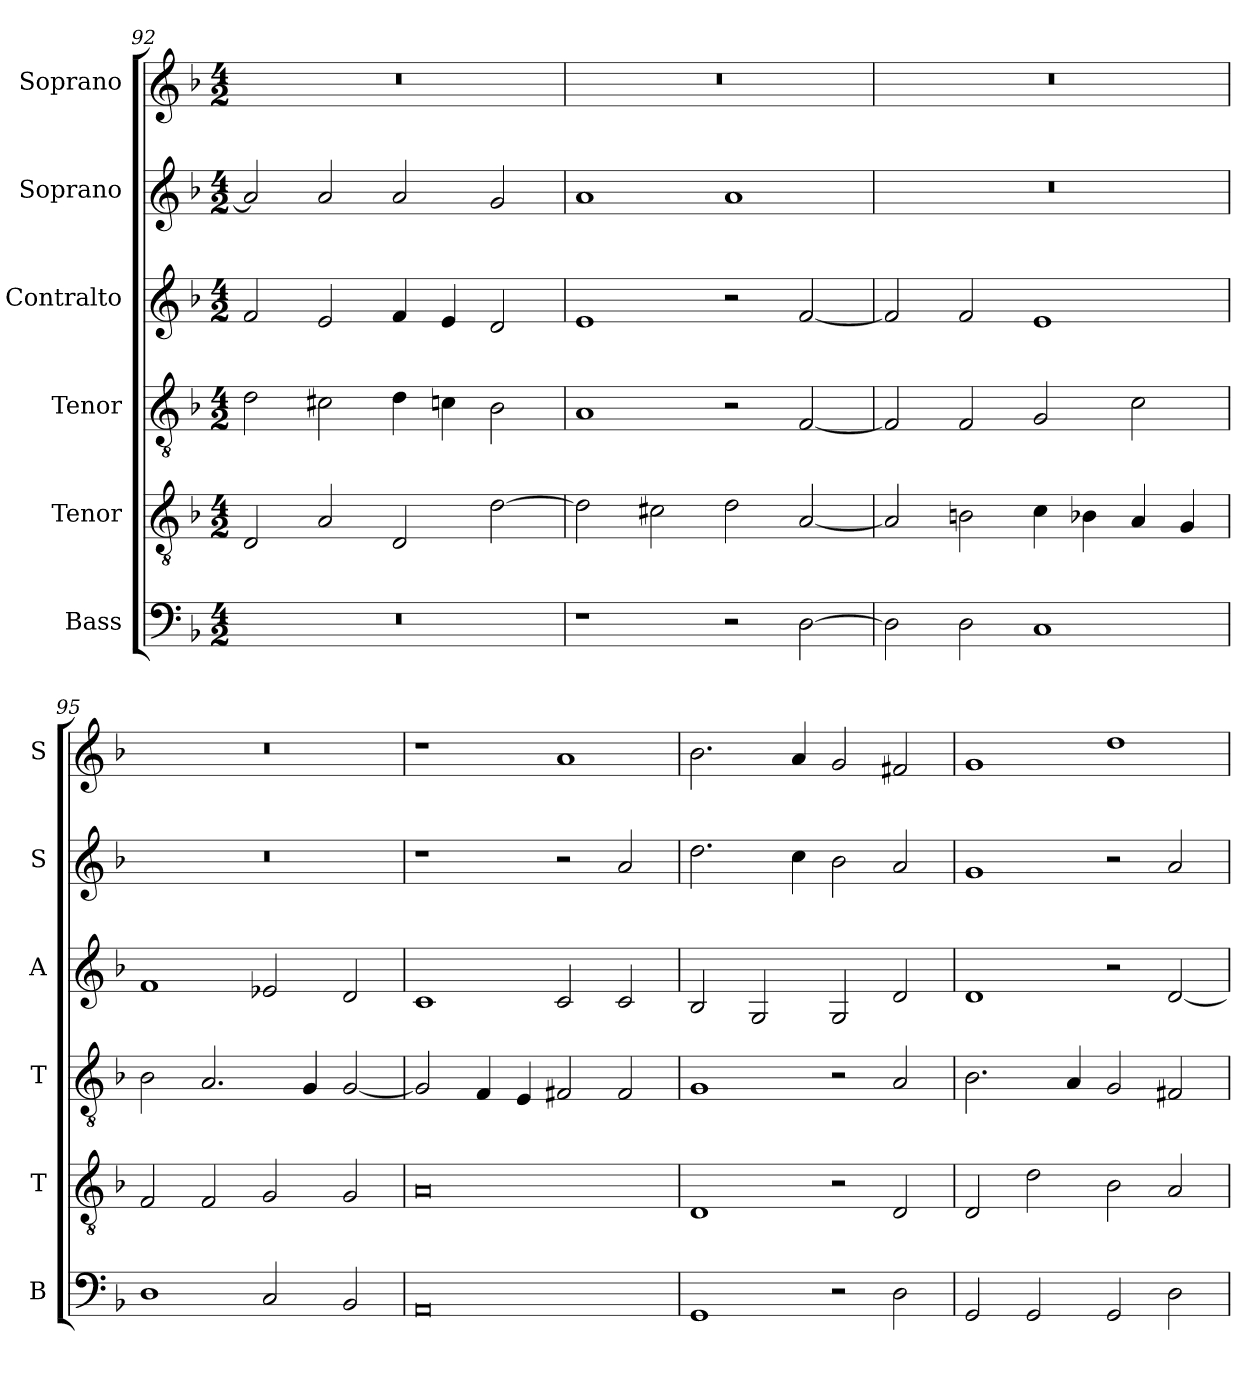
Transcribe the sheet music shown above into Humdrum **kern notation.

**kern	**kern	**kern	**kern	**kern	**kern
*part6	*part5	*part4	*part3	*part2	*part1
*staff6	*staff5	*staff4	*staff3	*staff2	*staff1
*I"Bass	*I"Tenor	*I"Tenor	*I"Contralto	*I"Soprano	*I"Soprano
*I'B	*I'T	*I'T	*I'A	*I'S	*I'S
*clefF4	*clefGv2	*clefGv2	*clefG2	*clefG2	*clefG2
*k[b-]	*k[b-]	*k[b-]	*k[b-]	*k[b-]	*k[b-]
*G:dor	*G:dor	*G:dor	*G:dor	*G:dor	*G:dor
*M4/2	*M4/2	*M4/2	*M4/2	*M4/2	*M4/2
=92	=92	=92	=92	=92	=92
0r	2D	2d	2f	2a]	0r
.	2A	2c#X	2e	2a	.
.	2D	4d	4f	2a	.
.	.	4cn	4e	.	.
.	[2d	2B-	2d	2g	.
=93	=93	=93	=93	=93	=93
1r	2d]	1A	1e	1a	0r
.	2c#X	.	.	.	.
2r	2d	2r	2r	1a	.
[2D	[2A	[2F	[2f	.	.
=94	=94	=94	=94	=94	=94
2D]	2A]	2F]	2f]	0r	0r
2D	2Bn	2F	2f	.	.
1C	4c	2G	1e	.	.
.	4B-X	.	.	.	.
.	4A	2c	.	.	.
.	4G	.	.	.	.
=95	=95	=95	=95	=95	=95
1D	2F	2B-	1f	0r	0r
.	2F	2.A	.	.	.
2C	2G	.	2e-X	.	.
.	.	4G	.	.	.
2BB-	2G	[2G	2d	.	.
=96	=96	=96	=96	=96	=96
0AA	0A	2G]	1c	1r	1r
.	.	4F	.	.	.
.	.	4E	.	.	.
.	.	2F#X	2c	2r	1a
.	.	2F#	2c	2a	.
=97	=97	=97	=97	=97	=97
1GG	1D	1G	2B-	2.dd	2.b-
.	.	.	2G	.	.
.	.	.	.	4cc	4a
2r	2r	2r	2G	2b-	2g
2D	2D	2A	2d	2a	2f#X
=98	=98	=98	=98	=98	=98
2GG	2D	2.B-	1d	1g	1g
2GG	2d	.	.	.	.
.	.	4A	.	.	.
2GG	2B-	2G	2r	2r	1dd
2D	2A	2F#X	[2d	2a	.
=	=	=	=	=	=
*-	*-	*-	*-	*-	*-
